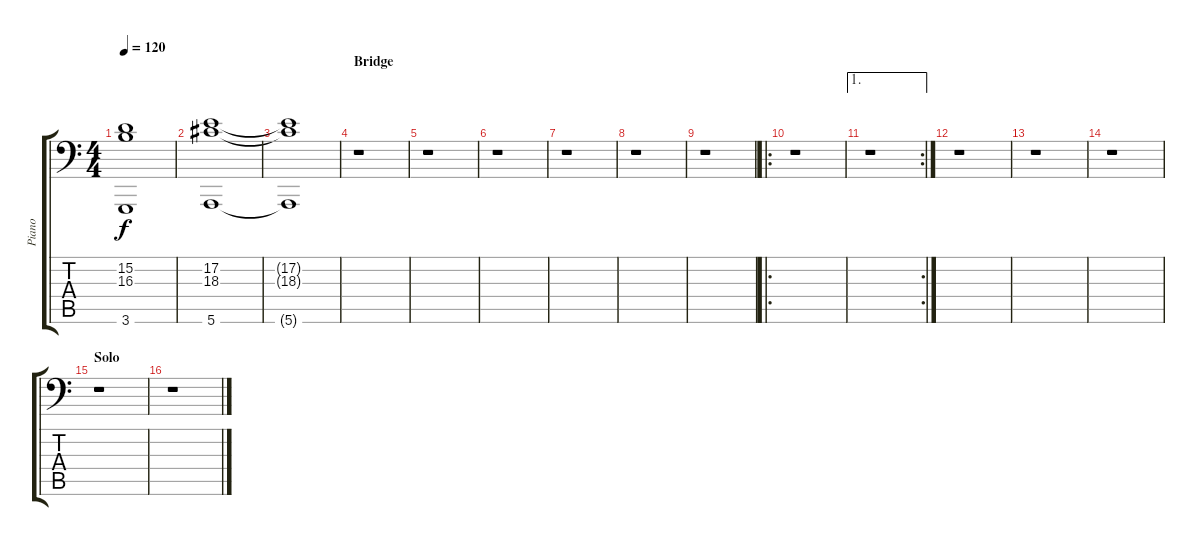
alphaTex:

\track ("Piano" "Piano") {instrument brightacousticpiano}
\staff {score tabs}
\tuning (E3 B2 G2 D2 A1 E1) {hide}
\ts (4 4)
\tempo 120
\clef f4
\ks c
(15.2 16.3 3.6).1{dy f} |
(17.2 18.3 5.6).1 |
(17.2{t} 18.3{t} 5.6{t}).1 |
\section ("" "Bridge")
r.1 |
r.1 |
r.1 |
r.1 |
r.1 |
r.1 |
\ro
r.1 |
\ae 1
\rc 2
r.1 |
r.1 |
r.1 |
r.1 |
\section ("" "Solo")
r.1 |
r.1
